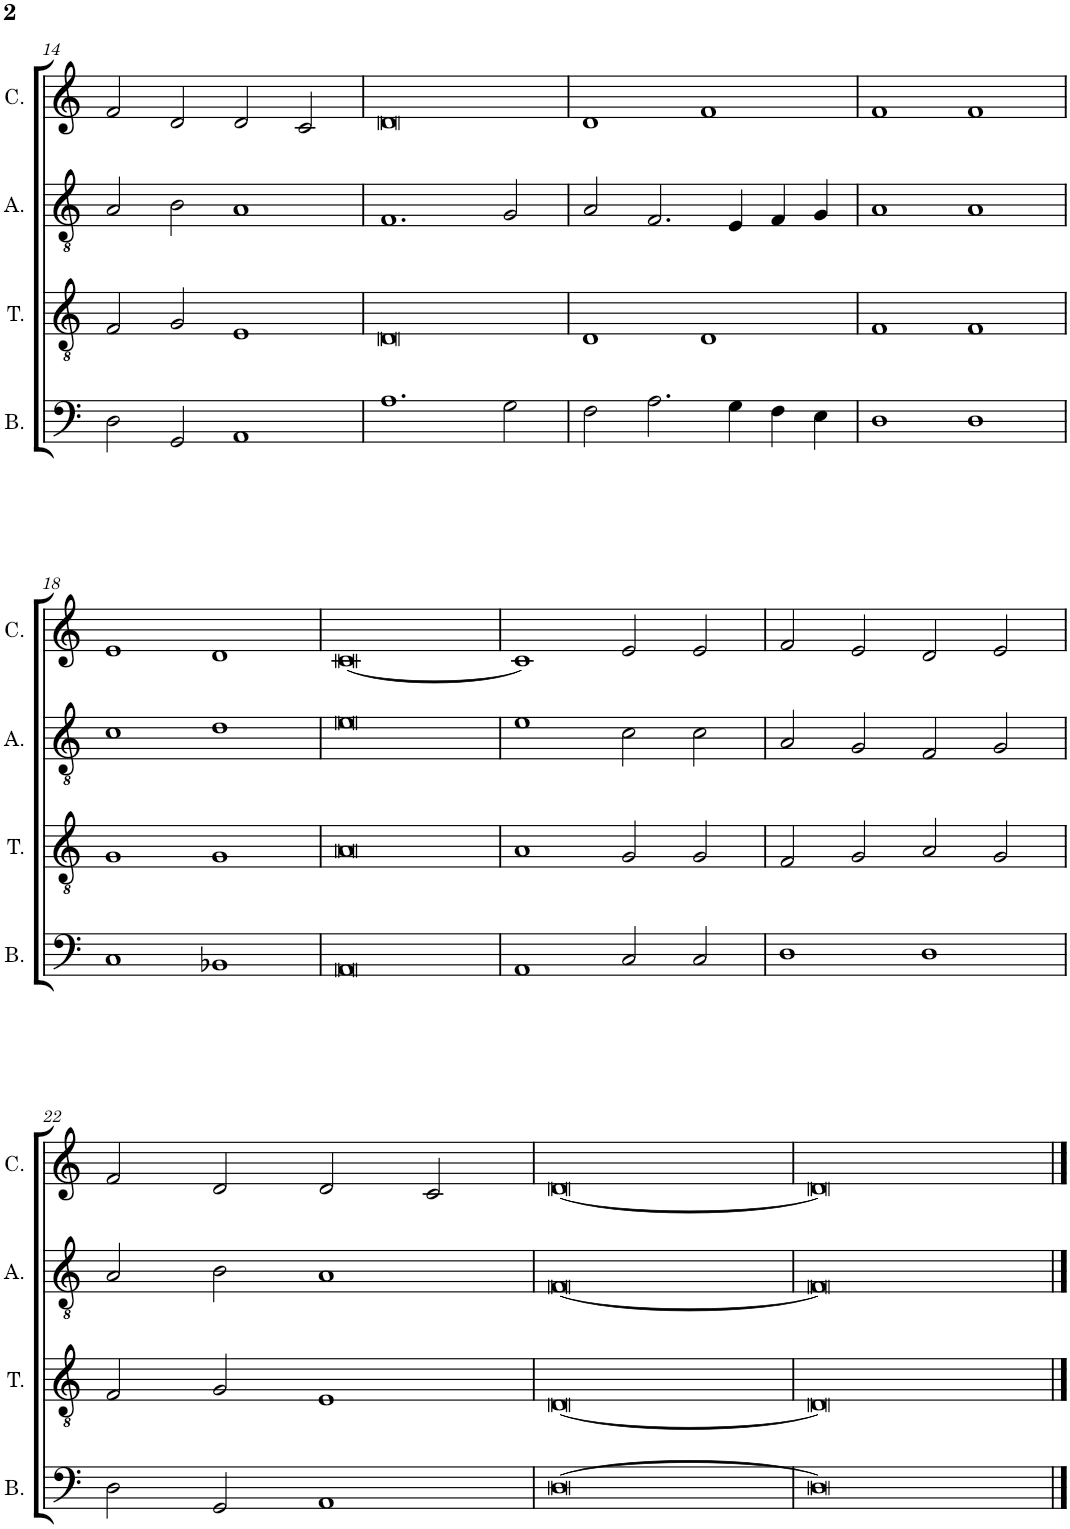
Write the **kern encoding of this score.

**kern	**kern	**kern	**kern
*part4	*part3	*part2	*part1
*staff4	*staff3	*staff2	*staff1
*I"Bassus	*I"Tenor	*I"Altus	*I"Cantus
*I'B.	*I'T.	*I'A.	*I'C.
!!LO:PB:g=z
*clefF4	*clefGv2	*clefGv2	*clefG2
*k[]	*k[]	*k[]	*k[]
*M2/1	*M2/1	*M2/1	*M2/1
=14	=14	=14	=14
2D\	2F/	2A/	2f/
2GG/	2G/	2B\	2d/
1AA	1E	1A	2d/
.	.	.	2c/
=15	=15	=15	=15
1.A	0D	1.F	0d
2G\	.	2G/	.
=16	=16	=16	=16
2F\	1D	2A/	1d
2.A\	.	2.F/	.
.	1D	.	1f
4G\	.	4E/	.
4F\	.	4F/	.
4E\	.	4G/	.
=17	=17	=17	=17
1D	1F	1A	1f
1D	1F	1A	1f
!!LO:LB:g=z
=18	=18	=18	=18
1C	1G	1c	1e
1BB-X	1G	1d	1d
=19	=19	=19	=19
0AA	0A	0e	[0c
=20	=20	=20	=20
1AA	1A	1e	1c]
2C/	2G/	2c\	2e/
2C/	2G/	2c\	2e/
=21	=21	=21	=21
1D	2F/	2A/	2f/
.	2G/	2G/	2e/
1D	2A/	2F/	2d/
.	2G/	2G/	2e/
!!LO:LB:g=z
=22	=22	=22	=22
2D\	2F/	2A/	2f/
2GG/	2G/	2B\	2d/
1AA	1E	1A	2d/
.	.	.	2c/
=23	=23	=23	=23
[0D	[0D	[0F	[0d
=24	=24	=24	=24
0D]	0D]	0F]	0d]
==	==	==	==
*-	*-	*-	*-
